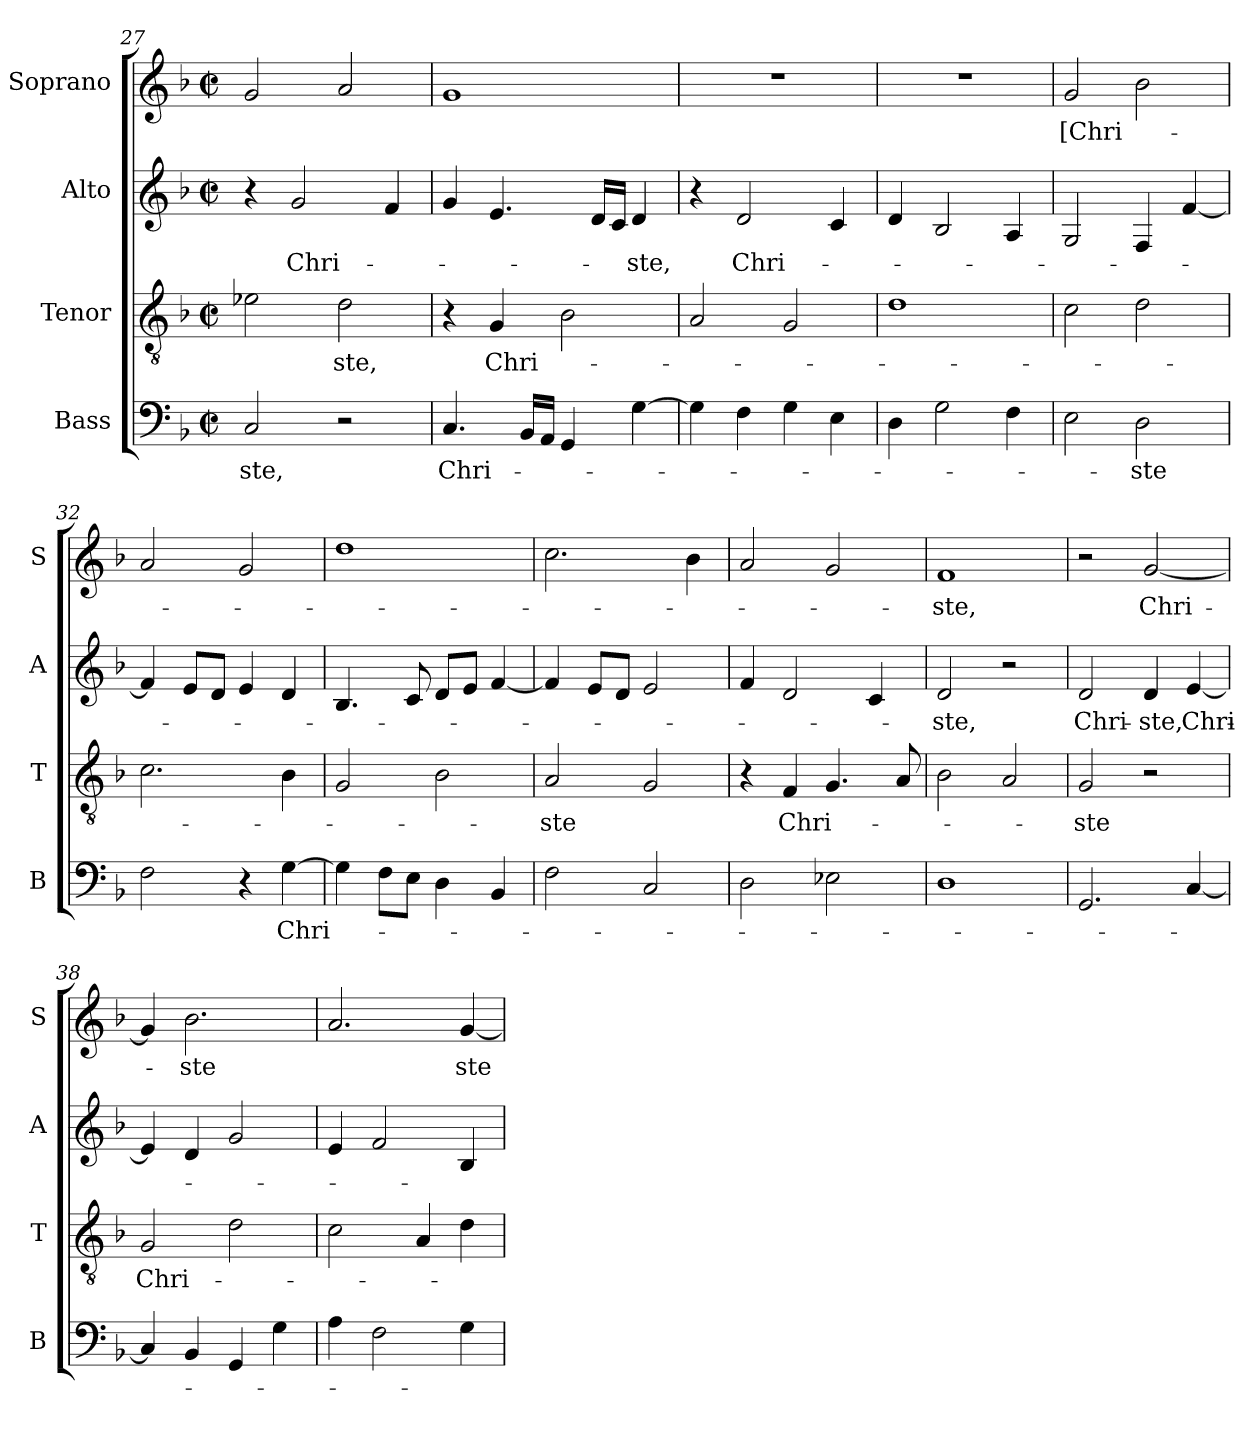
**kern	**text	**kern	**text	**kern	**text	**kern	**text
*part4	*part4	*part3	*part3	*part2	*part2	*part1	*part1
*staff4	*staff4	*staff3	*staff3	*staff2	*staff2	*staff1	*staff1
*I"Bass	*	*I"Tenor	*	*I"Alto	*	*I"Soprano	*
*I'B	*	*I'T	*	*I'A	*	*I'S	*
!!LO:LB:g=z
*clefF4	*	*clefGv2	*	*clefG2	*	*clefG2	*
*k[b-]	*	*k[b-]	*	*k[b-]	*	*k[b-]	*
*F:	*	*F:	*	*F:	*	*F:	*
*M2/2	*	*M2/2	*	*M2/2	*	*M2/2	*
*met(c|)	*	*met(c|)	*	*met(c|)	*	*met(c|)	*
=27	=27	=27	=27	=27	=27	=27	=27
2C/	-ste,	2e-X\	.	4r	.	2g/	.
.	.	.	.	2g/	Chri-	.	.
2r	.	2d\	-ste,	.	.	2a/	.
.	.	.	.	4f/	.	.	.
=28	=28	=28	=28	=28	=28	=28	=28
4.C/	Chri-	4r	[	4g/	.	1g	.
.	.	4G/	Chri-	4.e/	.	.	.
16BB-/LL	.	.	.	.	.	.	.
16AA/JJ	.	.	.	.	.	.	.
4GG/	.	2B-\	.	.	.	.	.
.	.	.	.	16d/LL	.	.	.
.	.	.	.	16c/JJ	.	.	.
[4G\	.	.	.	4d/	-ste,	.	.
=29	=29	=29	=29	=29	=29	=29	=29
4G\]	.	2A/	.	4r	.	1r	.
4F\	.	.	.	2d/	Chri-	.	.
4G\	.	2G/	.	.	.	.	.
4E\	.	.	.	4c/	.	.	.
=30	=30	=30	=30	=30	=30	=30	=30
4D\	.	1d	.	4d/	.	1r	.
2G\	.	.	.	2B-/	.	.	.
4F\	.	.	.	4A/	.	.	.
=31	=31	=31	=31	=31	=31	=31	=31
2E\	.	2c\	.	2G/	.	2g/	[Chri-
2D\	-ste	2d\	.	4F/	.	2b-\	.
.	.	.	.	[4f/	.	.	.
=32	=32	=32	=32	=32	=32	=32	=32
2F\	.	2.c\	.	4f/]	.	2a/	.
.	.	.	.	8e/L	.	.	.
.	.	.	.	8d/J	.	.	.
4r	.	.	.	4e/	.	2g/	.
[4G\	Chri-	4B-\	.	4d/	.	.	.
!!LO:LB:g=z
=33	=33	=33	=33	=33	=33	=33	=33
4G\]	.	2G/	.	4.B-/	.	1dd	.
8F\L	.	.	.	.	.	.	.
8E\J	.	.	.	8c/	.	.	.
4D\	.	2B-\	.	8d/L	.	.	.
.	.	.	.	8e/J	.	.	.
4BB-/	.	.	.	[4f/	.	.	.
=34	=34	=34	=34	=34	=34	=34	=34
2F\	.	2A/	-ste	4f/]	.	2.cc\	.
.	.	.	.	8e/L	.	.	.
.	.	.	.	8d/J	.	.	.
2C/	.	2G/	.	2e/	.	.	.
.	.	.	.	.	.	4b-\	.
=35	=35	=35	=35	=35	=35	=35	=35
2D\	.	4r	.	4f/	.	2a/	.
.	.	4F/	Chri-	2d/	.	.	.
2E-X\	.	4.G/	.	.	.	2g/	.
.	.	.	.	4c/	.	.	.
.	.	8A/	.	.	.	.	.
=36	=36	=36	=36	=36	=36	=36	=36
1D	.	2B-\	.	2d/	-ste,	1f	-ste,
.	.	2A/	.	2r	.	.	.
=37	=37	=37	=37	=37	=37	=37	=37
2.GG/	.	2G/	-ste	2d/	Chri-	2r	.
.	.	2r	.	4d/	-ste,	[2g/	Chri-
[4C/	.	.	.	[4e/	Chri-	.	.
=38	=38	=38	=38	=38	=38	=38	=38
4C/]	.	2G/	Chri-	4e/]	.	4g/]	.
4BB-/	.	.	.	4d/	.	2.b-\	-ste
4GG/	.	2d\	.	2g/	.	.	.
4G\	.	.	.	.	.	.	.
!!LO:LB:g=z
=39	=39	=39	=39	=39	=39	=39	=39
4A\	.	2c\	.	4e/	.	2.a/	.
2F\	.	.	.	2f/	.	.	.
.	.	4A/	.	.	.	.	.
4G\	.	4d\	.	4B-/	.	[4g/	ste
=	=	=	=	=	=	=	=
*-	*-	*-	*-	*-	*-	*-	*-
